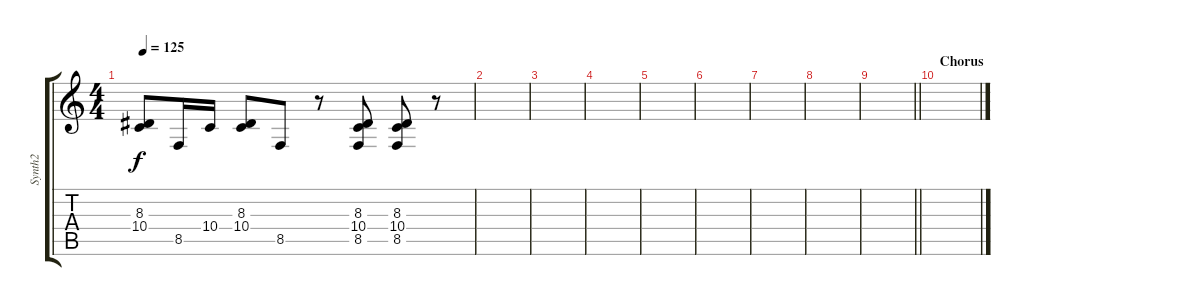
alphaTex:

\track ("Synth2" "Synth2") {instrument lead8bassandlead}
\staff {score tabs}
\tuning (E4 B3 G3 D3 A2 E2) {hide}
\ts (4 4)
\tempo 125
\clef g2
\ks c
(8.3 10.4).8{dy f} 8.5.16 10.4.16 (8.3 10.4).8 8.5.8 r.8 (8.3 10.4 8.5).8 (8.3 10.4 8.5).8 r.8 |
|
|
|
|
|
|
|
\barLineRight lightlight
|
\section ("" "Chorus")
